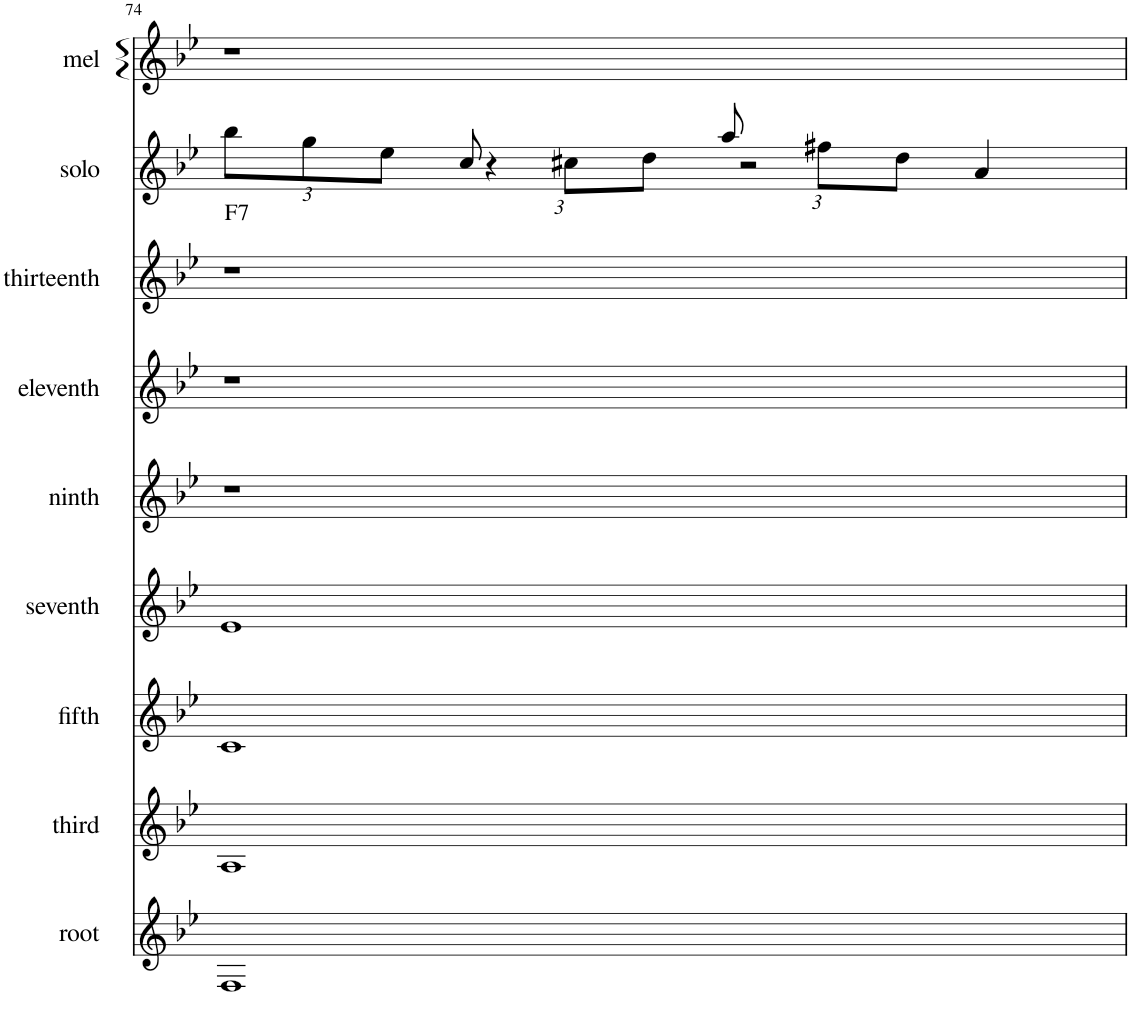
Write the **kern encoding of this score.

**kern	**kern	**kern	**kern	**kern	**kern	**kern	**kern	**text	**kern
*part9	*part8	*part7	*part6	*part5	*part4	*part3	*part2	*part2	*part1
*staff9	*staff8	*staff7	*staff6	*staff5	*staff4	*staff3	*staff2	*staff2	*staff1
*I"root	*I"third	*I"fifth	*I"seventh	*I"ninth	*I"eleventh	*I"thirteenth	*I"solo	*	*I"mel
*I'root	*I'third	*I'fifth	*I'seventh	*I'ninth	*I'eleventh	*I'thirteenth	*I'solo	*	*I'mel
!!LO:PB:g=z
*clefG2	*clefG2	*clefG2	*clefG2	*clefG2	*clefG2	*clefG2	*clefG2	*	*clefG2
*k[b-e-]	*k[b-e-]	*k[b-e-]	*k[b-e-]	*k[b-e-]	*k[b-e-]	*k[b-e-]	*k[b-e-]	*	*k[b-e-]
*M4/4	*M4/4	*M4/4	*M4/4	*M4/4	*M4/4	*M4/4	*M4/4	*	*M4/4
*	*	*	*	*	*	*	*Xbrackettup	*	*
=74	=74	=74	=74	=74	=74	=74	=74	=74	=74
!	!	!	!	!	!	!	!	!LO:LY:b	!
1F	1A	1c	1e-	1r	1r	1r	12bb-\L	F7	1r
.	.	.	.	.	.	.	12gg\	.	.
.	.	.	.	.	.	.	12ee-\J	.	.
.	.	.	.	.	.	.	12cc/	.	.
.	.	.	.	.	.	.	4r	.	.
.	.	.	.	.	.	.	12cc#X\L	.	.
.	.	.	.	.	.	.	12dd\J	.	.
.	.	.	.	.	.	.	12aa/	.	.
.	.	.	.	.	.	.	2r	.	.
2.ryy	2.ryy	2.ryy	2.ryy	2.ryy	2.ryy	2.ryy	.	.	2.ryy
.	.	.	.	.	.	.	12ff#X\L	.	.
.	.	.	.	.	.	.	12dd\J	.	.
.	.	.	.	.	.	.	4a/	.	.
=	=	=	=	=	=	=	=	=	=
*-	*-	*-	*-	*-	*-	*-	*-	*-	*-
